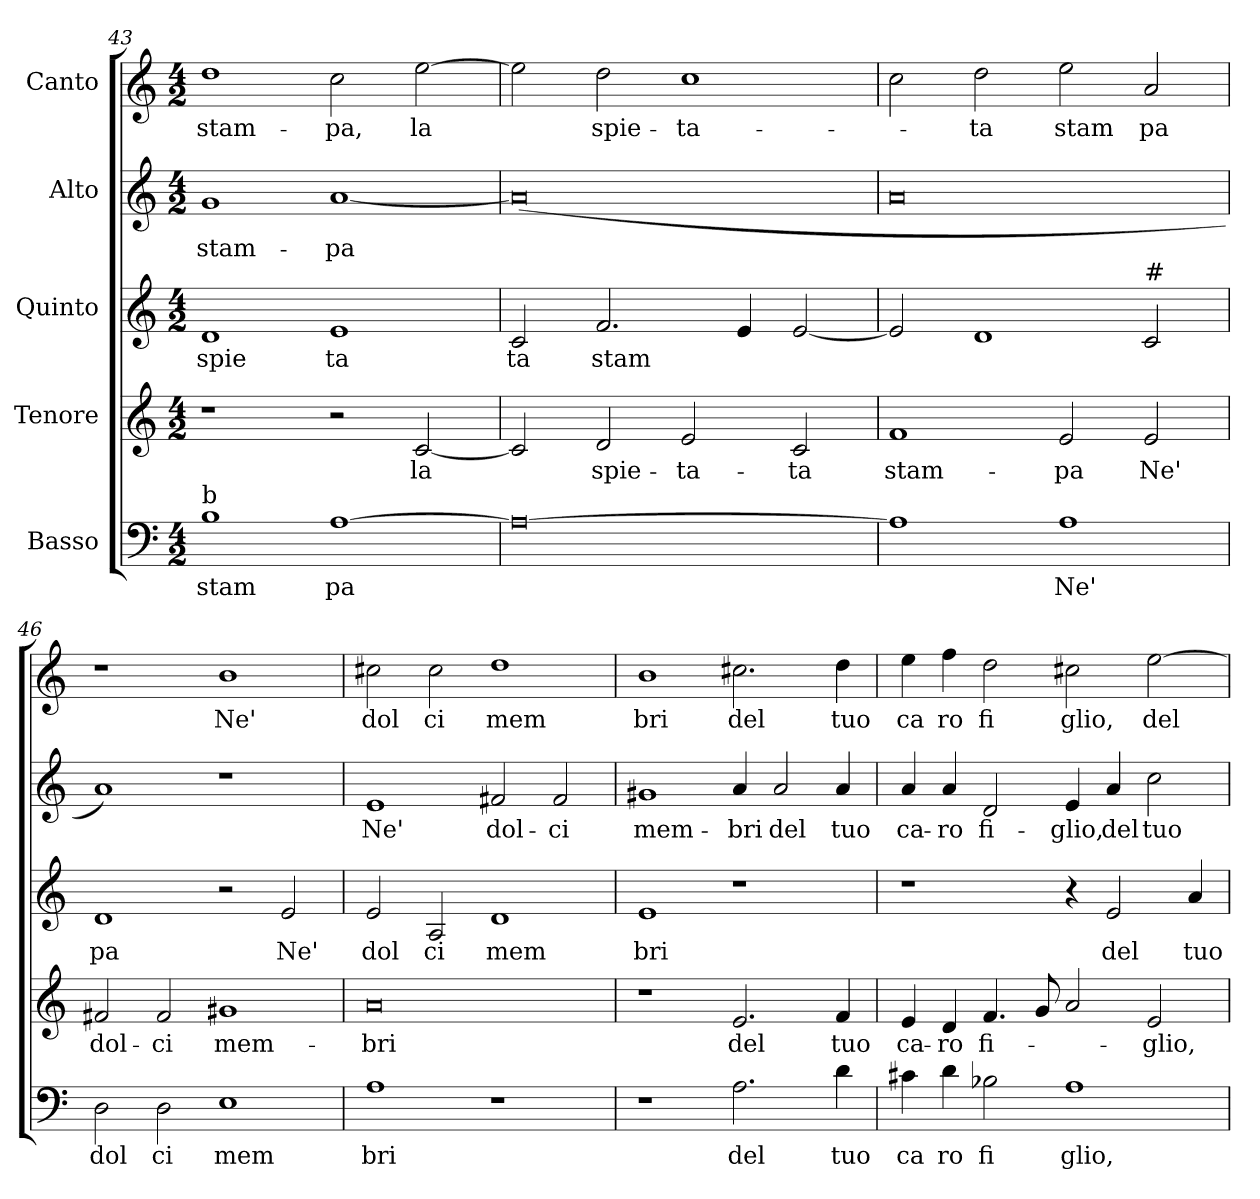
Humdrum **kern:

**kern	**text	**kern	**text	**kern	**text	**kern	**text	**kern	**text
*part5	*part5	*part4	*part4	*part3	*part3	*part2	*part2	*part1	*part1
*staff5	*staff5	*staff4	*staff4	*staff3	*staff3	*staff2	*staff2	*staff1	*staff1
*I"Basso	*	*I"Tenore	*	*I"Quinto	*	*I"Alto	*	*I"Canto	*
*clefF4	*	*clefG2	*	*clefG2	*	*clefG2	*	*clefG2	*
*k[]	*	*k[]	*	*k[]	*	*k[]	*	*k[]	*
*M4/2	*	*M4/2	*	*M4/2	*	*M4/2	*	*M4/2	*
=43	=43	=43	=43	=43	=43	=43	=43	=43	=43
!LO:TX:a:t=b	!	!	!	!	!	!	!	!	!
!	!LO:LY:b	!	!	!	!LO:LY:b	!	!LO:LY:b	!	!LO:LY:b
1B	stam	1r	.	1d	spie	1g	stam-	1dd	stam-
!	!LO:LY:b	!	!	!	!LO:LY:b	!	!LO:LY:b	!	!LO:LY:b
[1A	pa	2r	.	1e	ta	[1a	-pa	2cc\	-pa,
!	!	!	!LO:LY:b	!	!	!	!	!	!LO:LY:b
.	.	[2c/	la	.	.	.	.	[2ee\	la
!!LO:PB:g=z
=44	=44	=44	=44	=44	=44	=44	=44	=44	=44
!	!	!	!	!	!LO:LY:b	!	!	!	!
0A_	.	2c/]	.	2c/	ta	(<0a]	.	2ee\]	.
!	!	!	!LO:LY:b	!	!LO:LY:b	!	!	!	!LO:LY:b
.	.	2d/	spie-	2.f/	stam	.	.	2dd\	spie-
!	!	!	!LO:LY:b	!	!	!	!	!	!LO:LY:b
.	.	2e/	-ta-	.	.	.	.	1cc	-ta-
.	.	.	.	4e/	.	.	.	.	.
!	!	!	!LO:LY:b	!	!	!	!	!	!
.	.	2c/	-ta	[2e/	.	.	.	.	.
!!LO:PB:g=z
=45	=45	=45	=45	=45	=45	=45	=45	=45	=45
!	!	!	!LO:LY:b	!	!	!	!	!	!
1A]	.	1f	stam-	2e/]	.	0a	.	2cc\	.
!	!	!	!	!	!	!	!	!	!LO:LY:b
.	.	.	.	1d	.	.	.	2dd\	-ta
!	!LO:LY:b	!	!LO:LY:b	!	!	!	!	!	!LO:LY:b
1A	Ne'	2e/	-pa	.	.	.	.	2ee\	stam
!	!	!	!	!LO:TX:a:t=#	!	!	!	!	!
!	!	!	!LO:LY:b	!	!	!	!	!	!LO:LY:b
.	.	2e/	Ne'	2c/	.	.	.	2a/	pa
=46	=46	=46	=46	=46	=46	=46	=46	=46	=46
!	!LO:LY:b	!	!LO:LY:b	!	!LO:LY:b	!	!	!	!
2D\	dol	2f#X/	dol-	1d	pa	1a)	.	1r	.
!	!LO:LY:b	!	!LO:LY:b	!	!	!	!	!	!
2D\	ci	2f#/	-ci	.	.	.	.	.	.
!	!LO:LY:b	!	!LO:LY:b	!	!	!	!	!	!LO:LY:b
1E	mem	1g#X	mem-	2r	.	1r	.	1b	Ne'
!	!	!	!	!	!LO:LY:b	!	!	!	!
.	.	.	.	2e/	Ne'	.	.	.	.
=47	=47	=47	=47	=47	=47	=47	=47	=47	=47
!	!LO:LY:b	!	!LO:LY:b	!	!LO:LY:b	!	!LO:LY:b	!	!LO:LY:b
1A	bri	0a	-bri	2e/	dol	1e	Ne'	2cc#X\	dol
!	!	!	!	!	!LO:LY:b	!	!	!	!LO:LY:b
.	.	.	.	2A/	ci	.	.	2cc#\	ci
!	!	!	!	!	!LO:LY:b	!	!LO:LY:b	!	!LO:LY:b
1r	.	.	.	1d	mem	2f#X/	dol-	1dd	mem
!	!	!	!	!	!	!	!LO:LY:b	!	!
.	.	.	.	.	.	2f#/	-ci	.	.
=48	=48	=48	=48	=48	=48	=48	=48	=48	=48
!	!	!	!	!	!LO:LY:b	!	!LO:LY:b	!	!LO:LY:b
1r	.	1r	.	1e	bri	1g#X	mem-	1b	bri
!	!LO:LY:b	!	!LO:LY:b	!	!	!	!LO:LY:b	!	!LO:LY:b
2.A\	del	2.e/	del	1r	.	4a/	-bri	2.cc#X\	del
!	!	!	!	!	!	!	!LO:LY:b	!	!
.	.	.	.	.	.	2a/	del	.	.
!	!LO:LY:b	!	!LO:LY:b	!	!	!	!LO:LY:b	!	!LO:LY:b
4d\	tuo	4f/	tuo	.	.	4a/	tuo	4dd\	tuo
=49	=49	=49	=49	=49	=49	=49	=49	=49	=49
!	!LO:LY:b	!	!LO:LY:b	!	!	!	!LO:LY:b	!	!LO:LY:b
4c#X\	ca	4e/	ca-	1r	.	4a/	ca-	4ee\	ca
!	!LO:LY:b	!	!LO:LY:b	!	!	!	!LO:LY:b	!	!LO:LY:b
4d\	ro	4d/	-ro	.	.	4a/	-ro	4ff\	ro
!	!LO:LY:b	!	!LO:LY:b	!	!	!	!LO:LY:b	!	!LO:LY:b
2B-X\	fi	4.f/	fi-	.	.	2d/	fi-	2dd\	fi
.	.	8g/	.	.	.	.	.	.	.
!	!LO:LY:b	!	!	!	!	!	!LO:LY:b	!	!LO:LY:b
1A	glio,	2a/	.	4r	.	4e/	-glio,	2cc#X\	glio,
!	!	!	!	!	!LO:LY:b	!	!LO:LY:b	!	!
.	.	.	.	2e/	del	4a/	del	.	.
!	!	!	!LO:LY:b	!	!	!	!LO:LY:b	!	!LO:LY:b
.	.	2e/	-glio,	.	.	2cc\	tuo	[2ee\	del
!	!	!	!	!	!LO:LY:b	!	!	!	!
.	.	.	.	4a/	tuo	.	.	.	.
=	=	=	=	=	=	=	=	=	=
*-	*-	*-	*-	*-	*-	*-	*-	*-	*-
